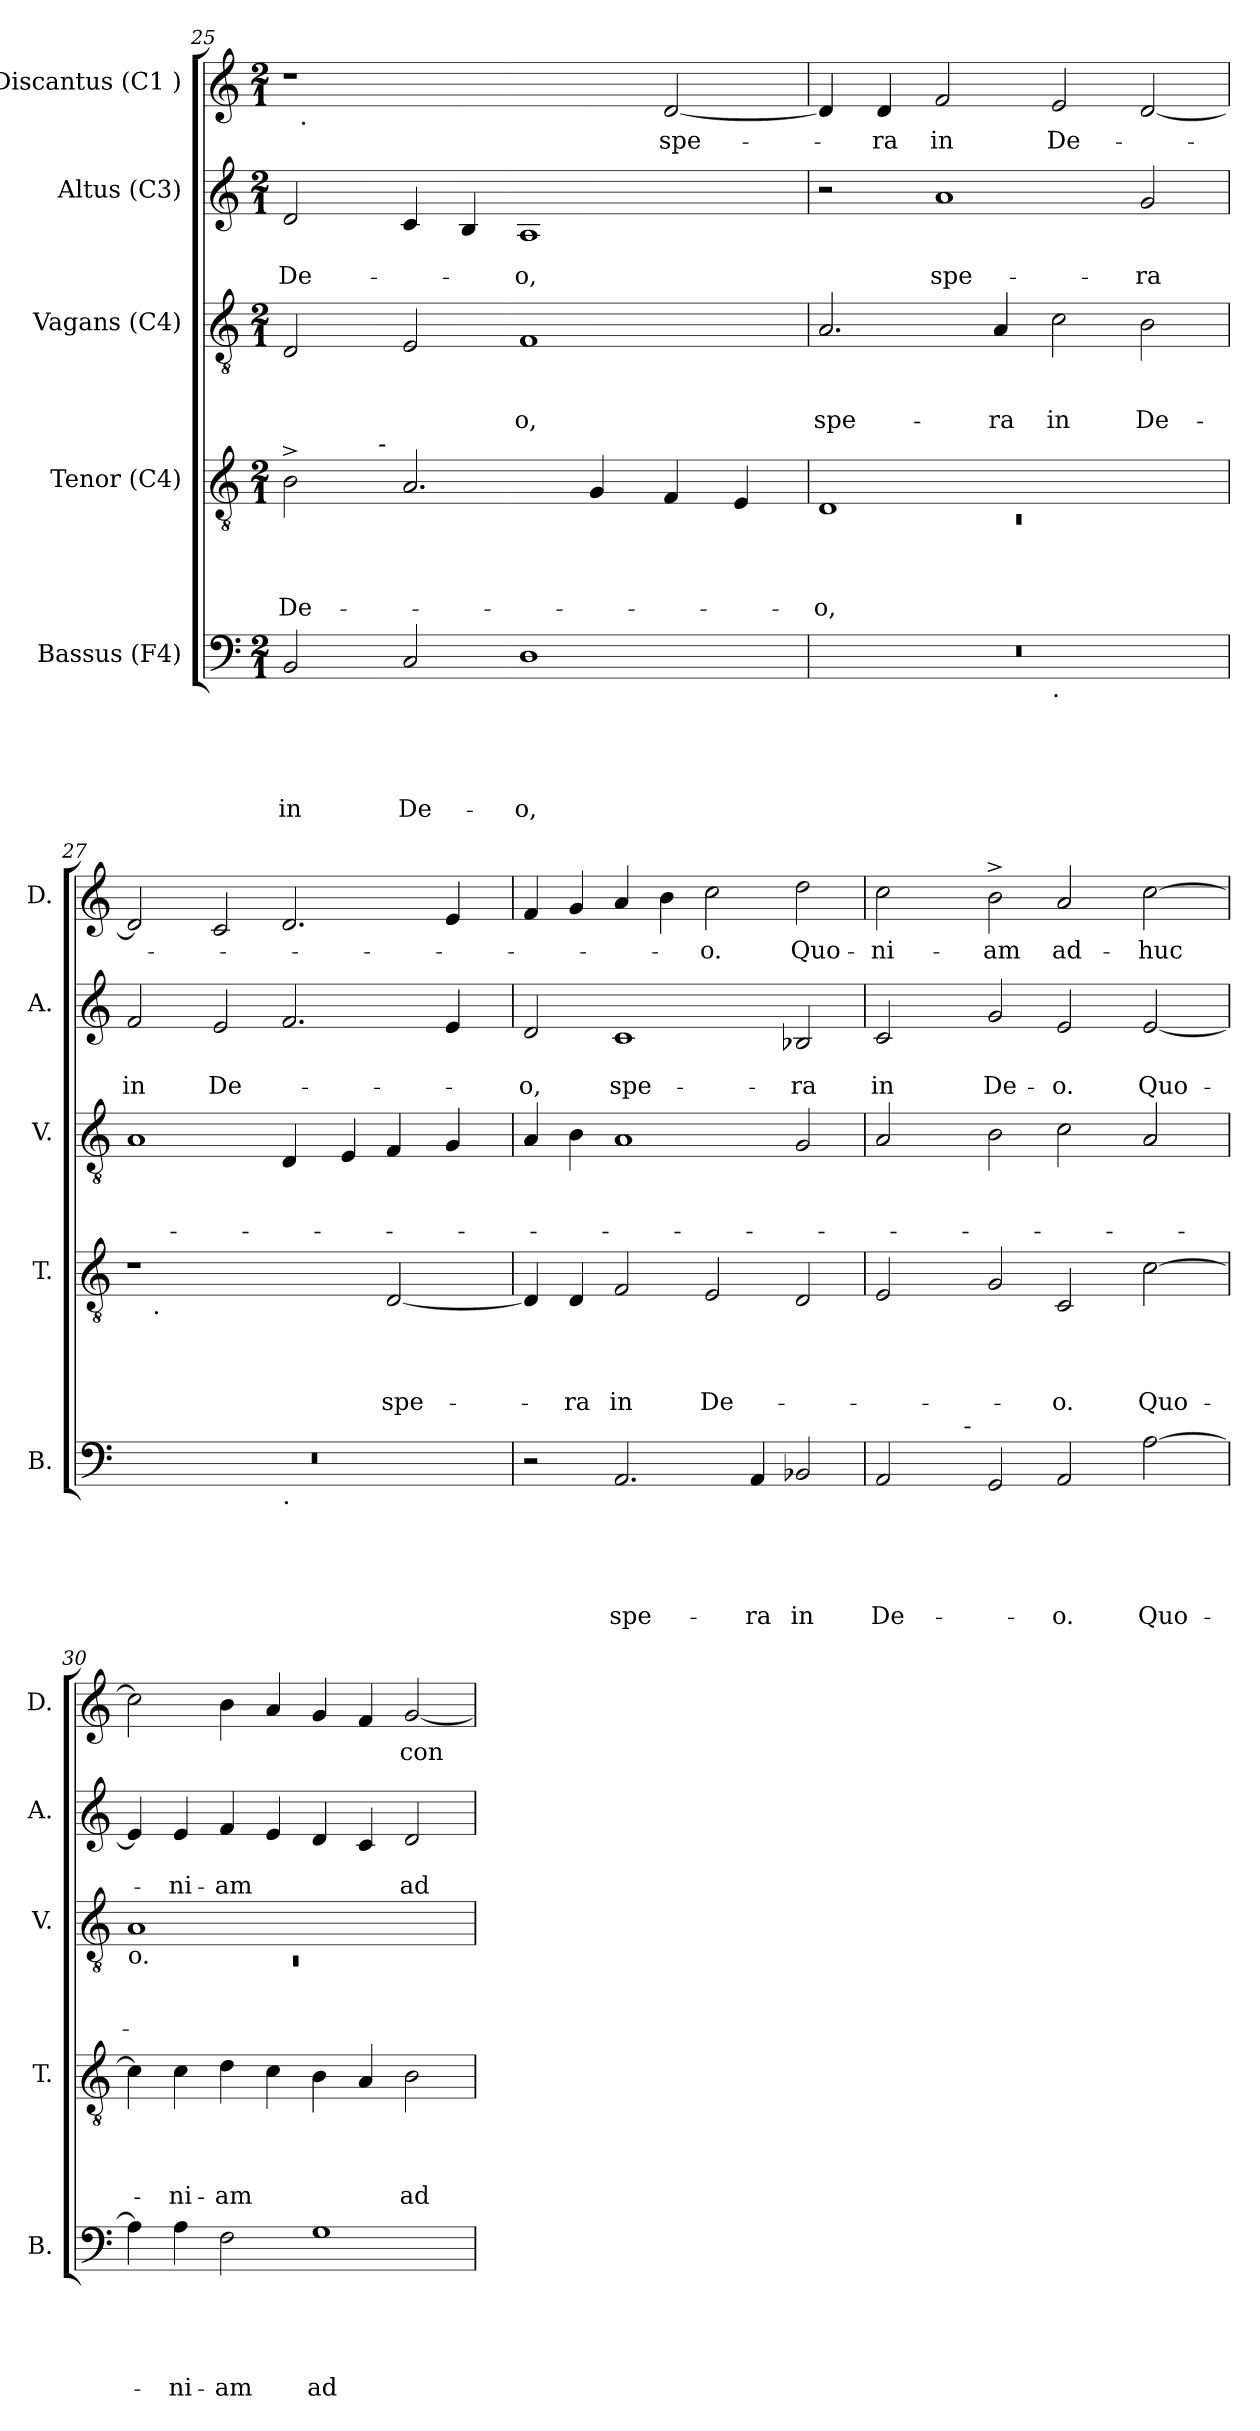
**kern	**text	**text	**text	**text	**text	**kern	**text	**text	**text	**text	**kern	**text	**text	**text	**kern	**text	**text	**kern	**text
*part5	*part5	*part5	*part5	*part5	*part5	*part4	*part4	*part4	*part4	*part4	*part3	*part3	*part3	*part3	*part2	*part2	*part2	*part1	*part1
*staff5	*staff5	*staff5	*staff5	*staff5	*staff5	*staff4	*staff4	*staff4	*staff4	*staff4	*staff3	*staff3	*staff3	*staff3	*staff2	*staff2	*staff2	*staff1	*staff1
*I"Bassus (F4)	*	*	*	*	*	*I"Tenor (C4)	*	*	*	*	*I"Vagans (C4)	*	*	*	*I"Altus (C3)	*	*	*I"Discantus (C1 )	*
*I'B.	*	*	*	*	*	*I'T.	*	*	*	*	*I'V.	*	*	*	*I'A.	*	*	*I'D.	*
!!LO:PB:g=z
*clefF4	*	*	*	*	*	*clefGv2	*	*	*	*	*clefGv2	*	*	*	*clefG2	*	*	*clefG2	*
*k[]	*	*	*	*	*	*k[]	*	*	*	*	*k[]	*	*	*	*k[]	*	*	*k[]	*
*C:	*	*	*	*	*	*C:	*	*	*	*	*C:	*	*	*	*C:	*	*	*C:	*
*M2/1	*	*	*	*	*	*M2/1	*	*	*	*	*M2/1	*	*	*	*M2/1	*	*	*M2/1	*
=25	=25	=25	=25	=25	=25	=25	=25	=25	=25	=25	=25	=25	=25	=25	=25	=25	=25	=25	=25
!	!	!	!	!	!LO:LY:b	!	!	!	!	!LO:LY:b	!	!	!	!	!	!	!LO:LY:b	!	!
*	*	*	*	*	*	*^	*	*	*	*	*	*	*	*	*	*	*	*^	*
2BB/	.	.	.	.	in	2B^>\	4..ryy	.	.	.	De-	2D/	.	.	.	2d/	.	De-	1r	32ryy	.
!	!	!	!	!	!	!	!	!	!	!	!	!	!	!	!	!	!	!	!	!LO:TX:b:t=.	!
.	.	.	.	.	.	.	.	.	.	.	.	.	.	.	.	.	.	.	.	1ryy	.
!	!	!	!	!	!	!	!LO:TX:a:t=-	!	!	!	!	!	!	!	!	!	!	!	!	!	!
.	.	.	.	.	.	.	1ryy	.	.	.	.	.	.	.	.	.	.	.	.	.	.
!	!	!	!	!	!LO:LY:b	!	!	!	!	!	!	!	!	!	!	!	!	!	!	!	!
2C/	.	.	.	.	De-	2.A/	.	.	.	.	.	2E/	.	.	.	4c/	.	.	.	.	.
.	.	.	.	.	.	.	.	.	.	.	.	.	.	.	.	4B/	.	.	.	.	.
!	!	!	!	!	!LO:LY:b	!	!	!	!	!	!	!	!	!	!LO:LY:b	!	!	!LO:LY:b	!	!	!
1D	.	.	.	.	-o,	.	.	.	.	.	.	1F	.	.	-o,	1A	.	-o,	2ryy	.	.
.	.	.	.	.	.	.	.	.	.	.	.	.	.	.	.	.	.	.	.	2ryy	.
.	.	.	.	.	.	4G/	.	.	.	.	.	.	.	.	.	.	.	.	.	.	.
.	.	.	.	.	.	.	2ryy	.	.	.	.	.	.	.	.	.	.	.	.	.	.
!	!	!	!	!	!	!	!	!	!	!	!	!	!	!	!	!	!	!	!	!	!LO:LY:b
.	.	.	.	.	.	4F/	.	.	.	.	.	.	.	.	.	.	.	.	[<2d/	.	spe-
.	.	.	.	.	.	.	.	.	.	.	.	.	.	.	.	.	.	.	.	4...ryy	.
.	.	.	.	.	.	4E/	.	.	.	.	.	.	.	.	.	.	.	.	.	.	.
.	.	.	.	.	.	.	16ryy	.	.	.	.	.	.	.	.	.	.	.	.	.	.
=26	=26	=26	=26	=26	=26	=26	=26	=26	=26	=26	=26	=26	=26	=26	=26	=26	=26	=26	=26	=26	=26
!	!	!	!	!	!	!	!LO:N:vis=1	!	!	!	!LO:LY:b	!	!	!	!LO:LY:b	!	!	!	!	!	!
*^	*	*	*	*	*	*	*	*	*	*	*	*	*	*	*	*	*	*	*v	*v	*
0r	1ryy	.	.	.	.	.	1D	0rC	.	.	.	-o,	2.A/	.	.	spe-	2r	.	.	4d/]	.
!	!	!	!	!	!	!	!	!	!	!	!	!	!	!	!	!	!	!	!	!	!LO:LY:b
.	.	.	.	.	.	.	.	.	.	.	.	.	.	.	.	.	.	.	.	4d/	-ra
!	!	!	!	!	!	!	!	!	!	!	!	!	!	!	!	!	!	!	!LO:LY:b	!	!LO:LY:b
.	.	.	.	.	.	.	.	.	.	.	.	.	.	.	.	.	1a	.	spe-	2f/	in
!	!	!	!	!	!	!	!	!	!	!	!	!	!	!	!	!LO:LY:b	!	!	!	!	!
.	.	.	.	.	.	.	.	.	.	.	.	.	4A/	.	.	-ra	.	.	.	.	.
!	!LO:TX:b:t=.	!	!	!	!	!	!	!	!	!	!	!	!	!	!	!	!	!	!	!	!
!	!	!	!	!	!	!	!	!	!	!	!	!	!	!	!	!LO:LY:b	!	!	!	!	!LO:LY:b
.	1ryy	.	.	.	.	.	1ryy	.	.	.	.	.	2c\	.	.	in	.	.	.	2e/	De-
!	!	!	!	!	!	!	!	!	!	!	!	!	!	!	!	!LO:LY:b	!	!	!LO:LY:b	!	!
.	.	.	.	.	.	.	.	.	.	.	.	.	2B\	.	.	De-	2g/	.	-ra	[<2d/	.
=27	=27	=27	=27	=27	=27	=27	=27	=27	=27	=27	=27	=27	=27	=27	=27	=27	=27	=27	=27	=27	=27
!	!	!	!	!	!	!	!	!	!	!	!	!	!	!	!	!	!	!	!LO:LY:b	!	!
0r	1ryy	.	.	.	.	.	1r	16.ryy	.	.	.	.	1A	.	.	.	2f/	.	in	2d/]	.
!	!	!	!	!	!	!	!	!LO:TX:b:t=.	!	!	!	!	!	!	!	!	!	!	!	!	!
.	.	.	.	.	.	.	.	1ryy	.	.	.	.	.	.	.	.	.	.	.	.	.
!	!	!	!	!	!	!	!	!	!	!	!	!	!	!	!	!	!	!	!LO:LY:b	!	!
.	.	.	.	.	.	.	.	.	.	.	.	.	.	.	.	.	2e/	.	De-	2c/	.
!	!LO:TX:b:t=.	!	!	!	!	!	!	!	!	!	!	!	!	!	!	!	!	!	!	!	!
.	1ryy	.	.	.	.	.	2ryy	.	.	.	.	.	4D/	.	.	.	2.f/	.	.	2.d/	.
.	.	.	.	.	.	.	.	2ryy	.	.	.	.	.	.	.	.	.	.	.	.	.
.	.	.	.	.	.	.	.	.	.	.	.	.	4E/	.	.	.	.	.	.	.	.
!	!	!	!	!	!	!	!	!	!	!	!	!LO:LY:b	!	!	!	!	!	!	!	!	!
.	.	.	.	.	.	.	[<2D/	.	.	.	.	spe-	4F/	.	.	.	.	.	.	.	.
.	.	.	.	.	.	.	.	4ryy	.	.	.	.	.	.	.	.	.	.	.	.	.
.	.	.	.	.	.	.	.	.	.	.	.	.	4G/	.	.	.	4e/	.	.	4e/	.
.	.	.	.	.	.	.	.	8ryy	.	.	.	.	.	.	.	.	.	.	.	.	.
.	.	.	.	.	.	.	.	32ryy	.	.	.	.	.	.	.	.	.	.	.	.	.
=28	=28	=28	=28	=28	=28	=28	=28	=28	=28	=28	=28	=28	=28	=28	=28	=28	=28	=28	=28	=28	=28
!	!	!	!	!	!	!	!	!	!	!	!	!	!	!	!	!	!	!	!LO:LY:b	!	!
*v	*v	*	*	*	*	*	*	*	*	*	*	*	*	*	*	*	*	*	*	*	*
*	*	*	*	*	*	*v	*v	*	*	*	*	*	*	*	*	*	*	*	*	*
2r	.	.	.	.	.	4D/]	.	.	.	.	4A/	.	.	.	2d/	.	-o,	4f/	.
!	!	!	!	!	!	!	!	!	!	!LO:LY:b	!	!	!	!	!	!	!	!	!
.	.	.	.	.	.	4D/	.	.	.	-ra	4B\	.	.	.	.	.	.	4g/	.
!	!	!	!	!	!LO:LY:b	!	!	!	!	!LO:LY:b	!	!	!	!	!	!	!LO:LY:b	!	!
2.AA/	.	.	.	.	spe-	2F/	.	.	.	in	1A	.	.	.	1c	.	spe-	4a/	.
.	.	.	.	.	.	.	.	.	.	.	.	.	.	.	.	.	.	4b\	.
!	!	!	!	!	!	!	!	!	!	!LO:LY:b	!	!	!	!	!	!	!	!	!LO:LY:b
.	.	.	.	.	.	2E/	.	.	.	De-	.	.	.	.	.	.	.	2cc\	-o.
!	!	!	!	!	!LO:LY:b	!	!	!	!	!	!	!	!	!	!	!	!	!	!
4AA/	.	.	.	.	-ra	.	.	.	.	.	.	.	.	.	.	.	.	.	.
!	!	!	!	!	!LO:LY:b	!	!	!	!	!	!	!	!	!	!	!	!LO:LY:b	!	!LO:LY:b
2BB-X/	.	.	.	.	in	2D/	.	.	.	.	2G/	.	.	.	2B-X/	.	-ra	2dd\	Quo-
!!LO:LB:g=z
=29	=29	=29	=29	=29	=29	=29	=29	=29	=29	=29	=29	=29	=29	=29	=29	=29	=29	=29	=29
!	!	!	!	!	!LO:LY:b	!	!	!	!	!	!	!	!	!	!	!	!LO:LY:b	!	!LO:LY:b
*^	*	*	*	*	*	*	*	*	*	*	*	*	*	*	*	*	*	*	*
2AA/	4ryy	.	.	.	.	De-	2E/	.	.	.	.	2A/	.	.	.	2c/	.	in	2cc\	-ni-
.	8ryy	.	.	.	.	.	.	.	.	.	.	.	.	.	.	.	.	.	.	.
.	32ryy	.	.	.	.	.	.	.	.	.	.	.	.	.	.	.	.	.	.	.
!	!LO:TX:a:t=-	!	!	!	!	!	!	!	!	!	!	!	!	!	!	!	!	!	!	!
.	1ryy	.	.	.	.	.	.	.	.	.	.	.	.	.	.	.	.	.	.	.
!	!	!	!	!	!	!	!	!	!	!	!	!	!	!	!	!	!	!LO:LY:b	!	!LO:LY:b
2GG/	.	.	.	.	.	.	2G/	.	.	.	.	2B\	.	.	.	2g/	.	De-	2b^>\	-am
!	!	!	!	!	!	!LO:LY:b	!	!	!	!	!LO:LY:b	!	!	!	!	!	!	!LO:LY:b	!	!LO:LY:b
2AA/	.	.	.	.	.	-o.	2C/	.	.	.	-o.	2c\	.	.	.	2e/	.	-o.	2a/	ad-
.	2ryy	.	.	.	.	.	.	.	.	.	.	.	.	.	.	.	.	.	.	.
!	!	!	!	!	!	!LO:LY:b	!	!	!	!	!LO:LY:b	!	!	!	!	!	!	!LO:LY:b	!	!LO:LY:b
[>2A\	.	.	.	.	.	Quo-	[>2c\	.	.	.	Quo-	2A/	.	.	.	[<2e/	.	Quo-	[>2cc\	-huc
.	16.ryy	.	.	.	.	.	.	.	.	.	.	.	.	.	.	.	.	.	.	.
=30	=30	=30	=30	=30	=30	=30	=30	=30	=30	=30	=30	=30	=30	=30	=30	=30	=30	=30	=30	=30
*	*	*	*	*	*	*	*	*	*	*	*	*^	*	*	*	*	*	*	*	*
!	!	!	!	!	!	!	!	!	!	!	!	!LO:TX:b:t=o.	!	!	!	!	!	!	!	!	!
!	!	!	!	!	!	!	!	!	!	!	!	!	!LO:N:vis=1	!	!	!	!	!	!	!	!
*v	*v	*	*	*	*	*	*	*	*	*	*	*	*	*	*	*	*	*	*	*	*
4A\]	.	.	.	.	.	4c\]	.	.	.	.	1A	0rC	.	.	.	4e/]	.	.	2cc\]	.
!	!	!	!	!	!LO:LY:b	!	!	!	!	!LO:LY:b	!	!	!	!	!	!	!	!LO:LY:b	!	!
4A\	.	.	.	.	-ni-	4c\	.	.	.	-ni-	.	.	.	.	.	4e/	.	-ni-	.	.
!	!	!	!	!	!LO:LY:b:rj	!	!	!	!	!LO:LY:b	!	!	!	!	!	!	!	!LO:LY:b	!	!
2F\	.	.	.	.	-am	4d\	.	.	.	-am	.	.	.	.	.	4f/	.	-am	4b\	.
.	.	.	.	.	.	4c\	.	.	.	.	.	.	.	.	.	4e/	.	.	4a/	.
!	!	!	!	!	!LO:LY:b	!	!	!	!	!	!	!	!	!	!	!	!	!	!	!
1G	.	.	.	.	ad-	4B\	.	.	.	.	1ryy	.	.	.	.	4d/	.	.	4g/	.
.	.	.	.	.	.	4A/	.	.	.	.	.	.	.	.	.	4c/	.	.	4f/	.
!	!	!	!	!	!	!	!	!	!	!LO:LY:b	!	!	!	!	!	!	!	!LO:LY:b	!	!LO:LY:b
.	.	.	.	.	.	2B\	.	.	.	ad-	.	.	.	.	.	2d/	.	ad-	[<2g/	con-
*	*	*	*	*	*	*	*	*	*	*	*v	*v	*	*	*	*	*	*	*	*
=	=	=	=	=	=	=	=	=	=	=	=	=	=	=	=	=	=	=	=
*-	*-	*-	*-	*-	*-	*-	*-	*-	*-	*-	*-	*-	*-	*-	*-	*-	*-	*-	*-
